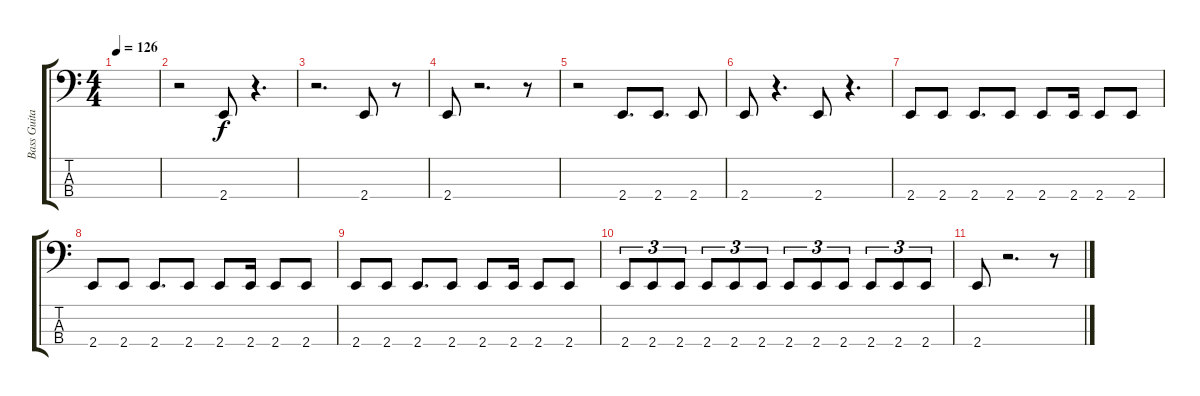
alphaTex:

\track ("Bass Guitar" "Bass Guita") {instrument electricbassfinger}
\staff {score tabs}
\tuning (G2 D2 A1 D1) {hide}
\ts (4 4)
\tempo 126
\clef f4
\ks c
|
r.2 2.4.8 r.4{d} |
r.2{d} 2.4.8 r.8 |
2.4.8 r.2{d} r.8 |
r.2 2.4.8{d} 2.4.8{d} 2.4.8 |
2.4.8 r.4{d} 2.4.8 r.4{d} |
2.4.8 2.4.8 2.4.8{d} 2.4.8 2.4.8 2.4.16 2.4.8 2.4.8 |
2.4.8 2.4.8 2.4.8{d} 2.4.8 2.4.8 2.4.16 2.4.8 2.4.8 |
2.4.8 2.4.8 2.4.8{d} 2.4.8 2.4.8 2.4.16 2.4.8 2.4.8 |
2.4.8{tu (3 2)} 2.4.8{tu (3 2)} 2.4.8{tu (3 2)} 2.4.8{tu (3 2)} 2.4.8{tu (3 2)} 2.4.8{tu (3 2)} 2.4.8{tu (3 2)} 2.4.8{tu (3 2)} 2.4.8{tu (3 2)} 2.4.8{tu (3 2)} 2.4.8{tu (3 2)} 2.4.8{tu (3 2)} |
2.4.8 r.2{d} r.8
